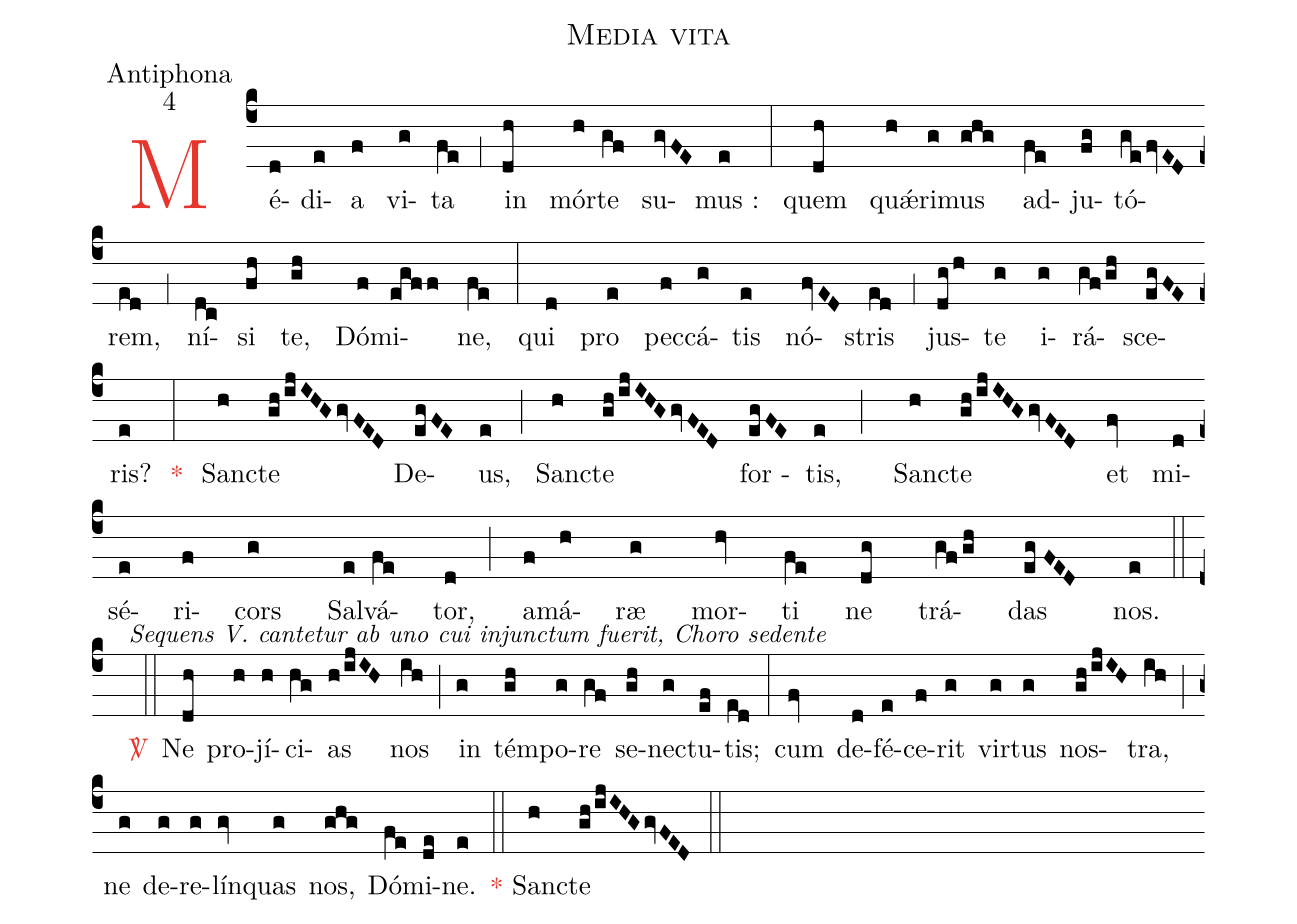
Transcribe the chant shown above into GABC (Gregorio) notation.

name:Media vita;
office-part:Antiphona;
mode:4;
%%
(c4)
<c>M</c>é(d)di(e)a(f) vi(g)ta(fe) (;1) in(dh) mór(h)te(gf) su(gvFE)mus :(e) (:) quem(dh) qu<sp>'ae</sp>(h)ri(g)mus(ghg) ad(fe)ju(fg)tó(ge/fvED)rem,(ed) (;1) ní(dc)si(fh) te,(gh) Dó(f)mi(egff)ne,(fe) (:) qui(d) pro(e) pec(f)cá(g)tis(e) nó(fvED)stris(ed) (;1) jus(dg/h)te(g) i(g)rá(gf/gh)sce(eg/FE)ris?(e) <c>*</c>(:) San(h)cte(gh/ijIHGgvFED) De(egFE)us,(e) (;) San(h)cte(gh/ijIHGgvFED) for (egFE)tis,(e ;) San(h)cte(gh/ijIHGgvFED) et(fv) mi(d)sé(e)ri(f)cors(g) Sal(e)vá(fe)tor,(d) (;) am(f)á(h)ræ(g) mor(hv)ti(fe) ne(dg) trá(gf/gh)das(egFED) nos.(e) (::)(z)<alt>Sequens V. cantetur ab uno cui injunctum fuerit, Choro sedente</alt> <c><sp>V/</sp></c>(::) Ne(dh) pro(h)jí(h)ci(hg)as(h/ijIH) nos(ih) (;) in(g) tém(gh)po(g)re(gf) se(gh)nec(g)tu(ef)tis;(ed) (:) cum(fv) de(d)fé(e)ce(f)rit(g) vir(g)tus(g) nos(gh/ijIH)tra,(ih) (;) ne(g) de(g)re(g)lín(gv)quas(g) nos,(ghg) Dó(fe)mi(de)ne.(e)(::) <c>*</c> San(h)cte(gh/ijIHGgvFED) (::)
